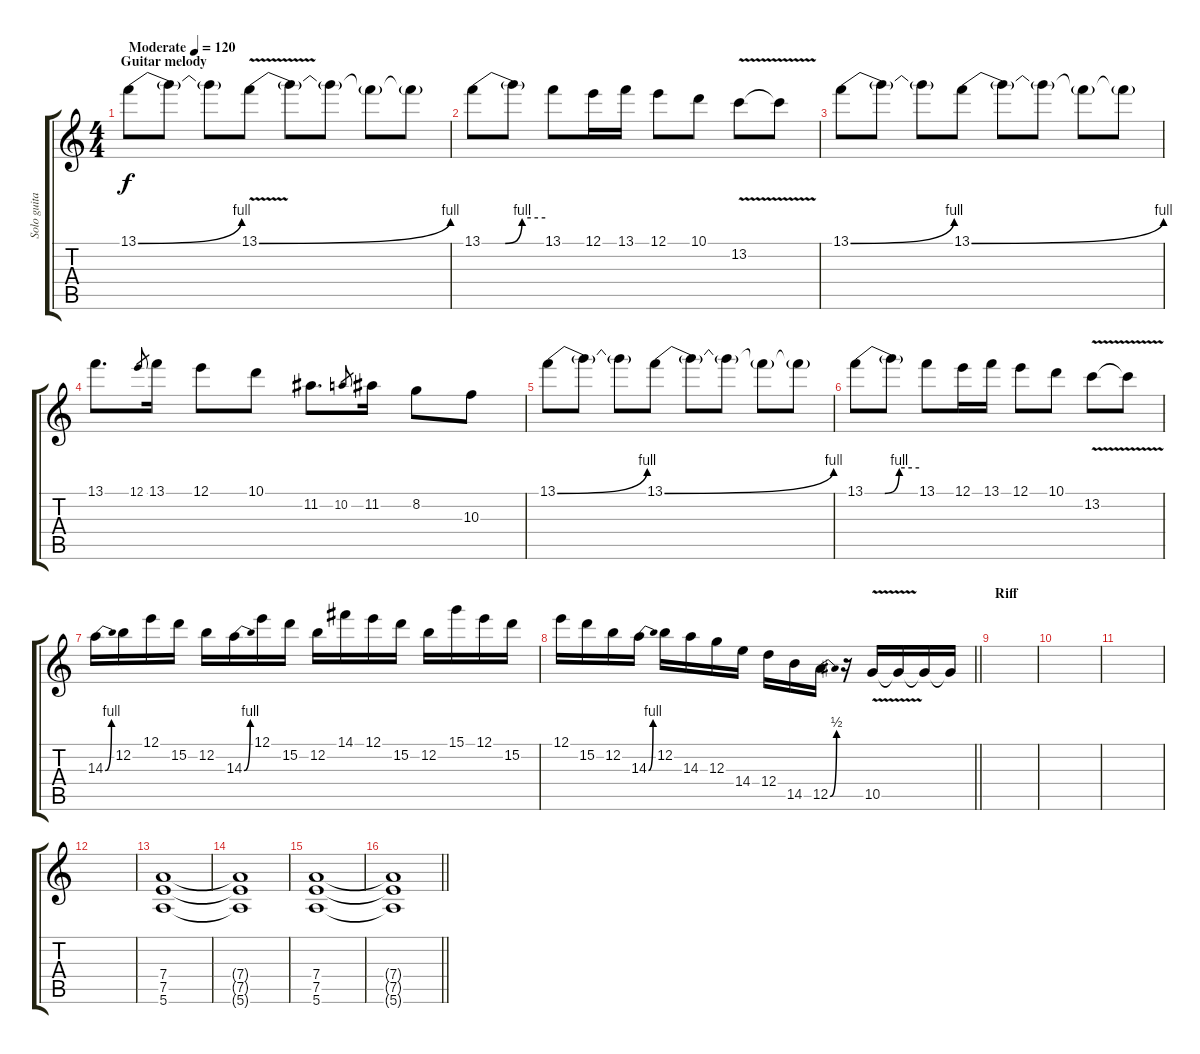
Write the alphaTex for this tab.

\track ("Solo guitar (Michael Schencker)" "Solo guita") {instrument overdrivenguitar}
\staff {score tabs}
\tuning (E4 B3 G3 D3 A2 E2) {hide}
\ts (4 4)
\section ("" "Guitar melody")
\tempo (120 "Moderate")
\clef g2
\ks c
13.1{be (bend 0 0 60 4)}.8{dy f instrument overdrivenguitar} 13.1{t}.8 13.1{t}.8 13.1{be (bend 0 0 60 4) v}.8 13.1{t}.8 13.1{t}.8 13.1{t}.8 13.1{t}.8 |
13.1{be (custom 0 0 15 0 22 0 38 4 60 4)}.8 13.1{t}.8 13.1.8 12.1.16 13.1.16 12.1.8 10.1.8 13.2{v}.8 13.2{t}.8 |
13.1{be (bend 0 0 60 4)}.8 13.1{t}.8 13.1{t}.8 13.1{be (bend 0 0 60 4)}.8 13.1{t}.8 13.1{t}.8 13.1{t}.8 13.1{t}.8 |
13.1.8{d} 12.1.8{gr} 13.1.16 12.1.8 10.1.8 11.2.8{d} 10.2.8{gr} 11.2.16 8.2.8 10.3.8 |
13.1{be (bend 0 0 60 4)}.8 13.1{t}.8 13.1{t}.8 13.1{be (bend 0 0 60 4)}.8 13.1{t}.8 13.1{t}.8 13.1{t}.8 13.1{t}.8 |
13.1{be (custom 0 0 15 0 22 0 38 4 60 4)}.8 13.1{t}.8 13.1.8 12.1.16 13.1.16 12.1.8 10.1.8 13.2{v}.8 13.2{t}.8 |
14.3{be (bend 0 0 60 4)}.16 12.2.16 12.1.16 15.2.16 12.2.16 14.3{be (bend 0 0 60 4)}.16 12.1.16 15.2.16 12.2.16 14.1.16 12.1.16 15.2.16 12.2.16 15.1.16 12.1.16 15.2.16 |
\barLineRight lightlight
12.1.16 15.2.16 12.2.16 14.3{be (bend 0 0 60 4)}.16 12.2.16 14.3.16 12.3.16 14.4.16 12.4.16 14.5.16 12.5{be (bend 0 0 60 2)}.16 r.16 10.5{v}.16 10.5{t}.16 10.5{t}.16 10.5{t}.16 |
\section ("" "Riff")
|
|
|
|
(7.4 7.5 5.6).1 |
(7.4{t} 7.5{t} 5.6{t}).1 |
(7.4 7.5 5.6).1 |
\barLineRight lightlight
(7.4{t} 7.5{t} 5.6{t}).1
